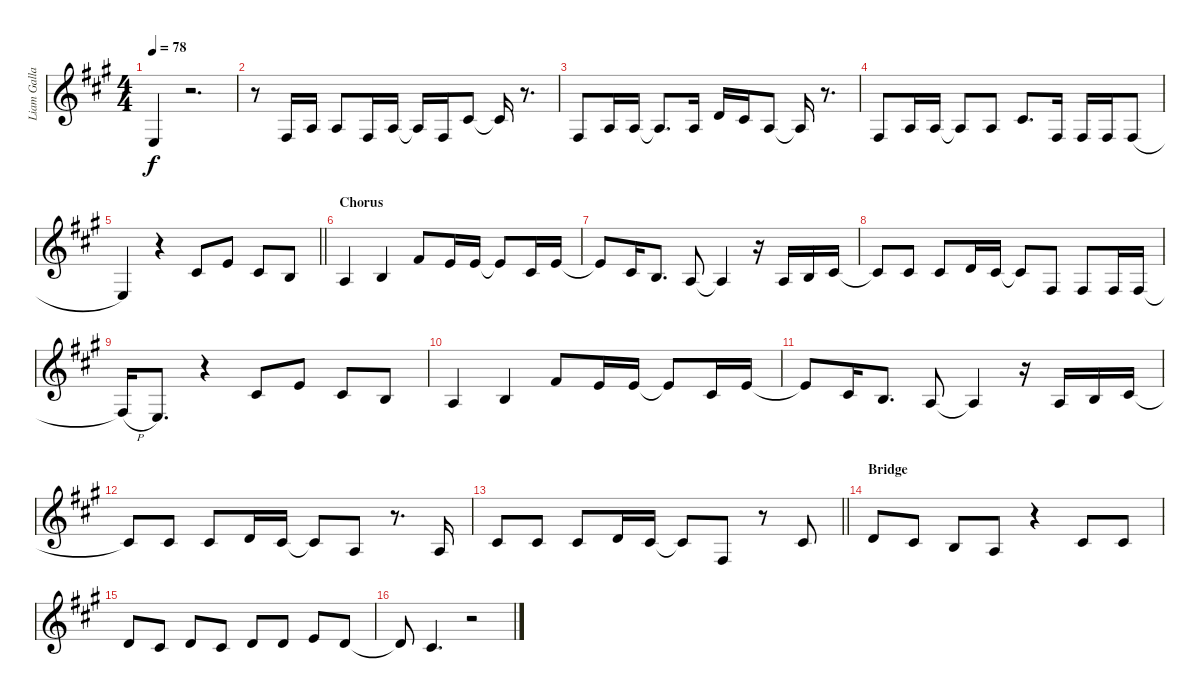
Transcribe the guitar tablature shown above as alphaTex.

\track ("Liam Gallagher (Vocal)" "Liam Galla") {instrument altosax}
\staff {score}
\tuning (E4 B3 G3 D3 A2 E2) {hide}
\ts (4 4)
\tempo 78
\clef g2
\ks a
2.4.4{dy f} r.2{d} |
r.8 4.4.16 2.3.16 2.3.8 4.4.16 2.3.16 2.3{t}.16 4.4.16 2.2.8 2.2{t}.16 r.8{d} |
4.4.8 2.3.16 2.3.16 2.3{t}.8{d} 2.3.16 3.2.16 2.2.16 2.3.8 2.3{t}.16 r.8{d} |
4.4.8 2.3.16 2.3.16 2.3{t}.8 2.3.8 2.2.8{d} 4.4.16 4.4.16 4.4.16 4.4{h}.8 |
\barLineRight lightlight
2.4.4 r.4 2.2.8 0.1.8 2.2.8 0.2.8 |
\section ("" "Chorus")
2.3.4 0.2.4 2.1.8 0.1.16 0.1.16 0.1{t}.8 2.2.16 0.1.16 |
0.1{t}.8 2.2.16 0.2.8{d} 2.3.8 2.3{t}.4 r.16 2.3.16 4.3.16 2.2.16 |
2.2{t}.8 2.2.8 2.2.8 3.2.16 2.2.16 2.2{t}.8 4.4.8 4.4.8 4.4.16 4.4.16 |
4.4{h t}.16 2.4.8{d} r.4 2.2.8 0.1.8 2.2.8 0.2.8 |
2.3.4 0.2.4 2.1.8 0.1.16 0.1.16 0.1{t}.8 2.2.16 0.1.16 |
0.1{t}.8 2.2.16 0.2.8{d} 2.3.8 2.3{t}.4 r.16 2.3.16 4.3.16 2.2.16 |
2.2{t}.8 2.2.8 2.2.8 3.2.16 2.2.16 2.2{t}.8 2.3.8 r.8{d} 2.3.16 |
\barLineRight lightlight
2.2.8 2.2.8 2.2.8 3.2.16 2.2.16 2.2{t}.8 4.4.8 r.8 2.2.8 |
\section ("" "Bridge")
3.2.8 2.2.8 4.3.8 2.3.8 r.4 2.2.8 2.2.8 |
3.2.8 2.2.8 3.2.8 2.2.8 3.2.8 3.2.8 5.2.8 3.2.8 |
3.2{t}.8 2.2.4{d} r.2
